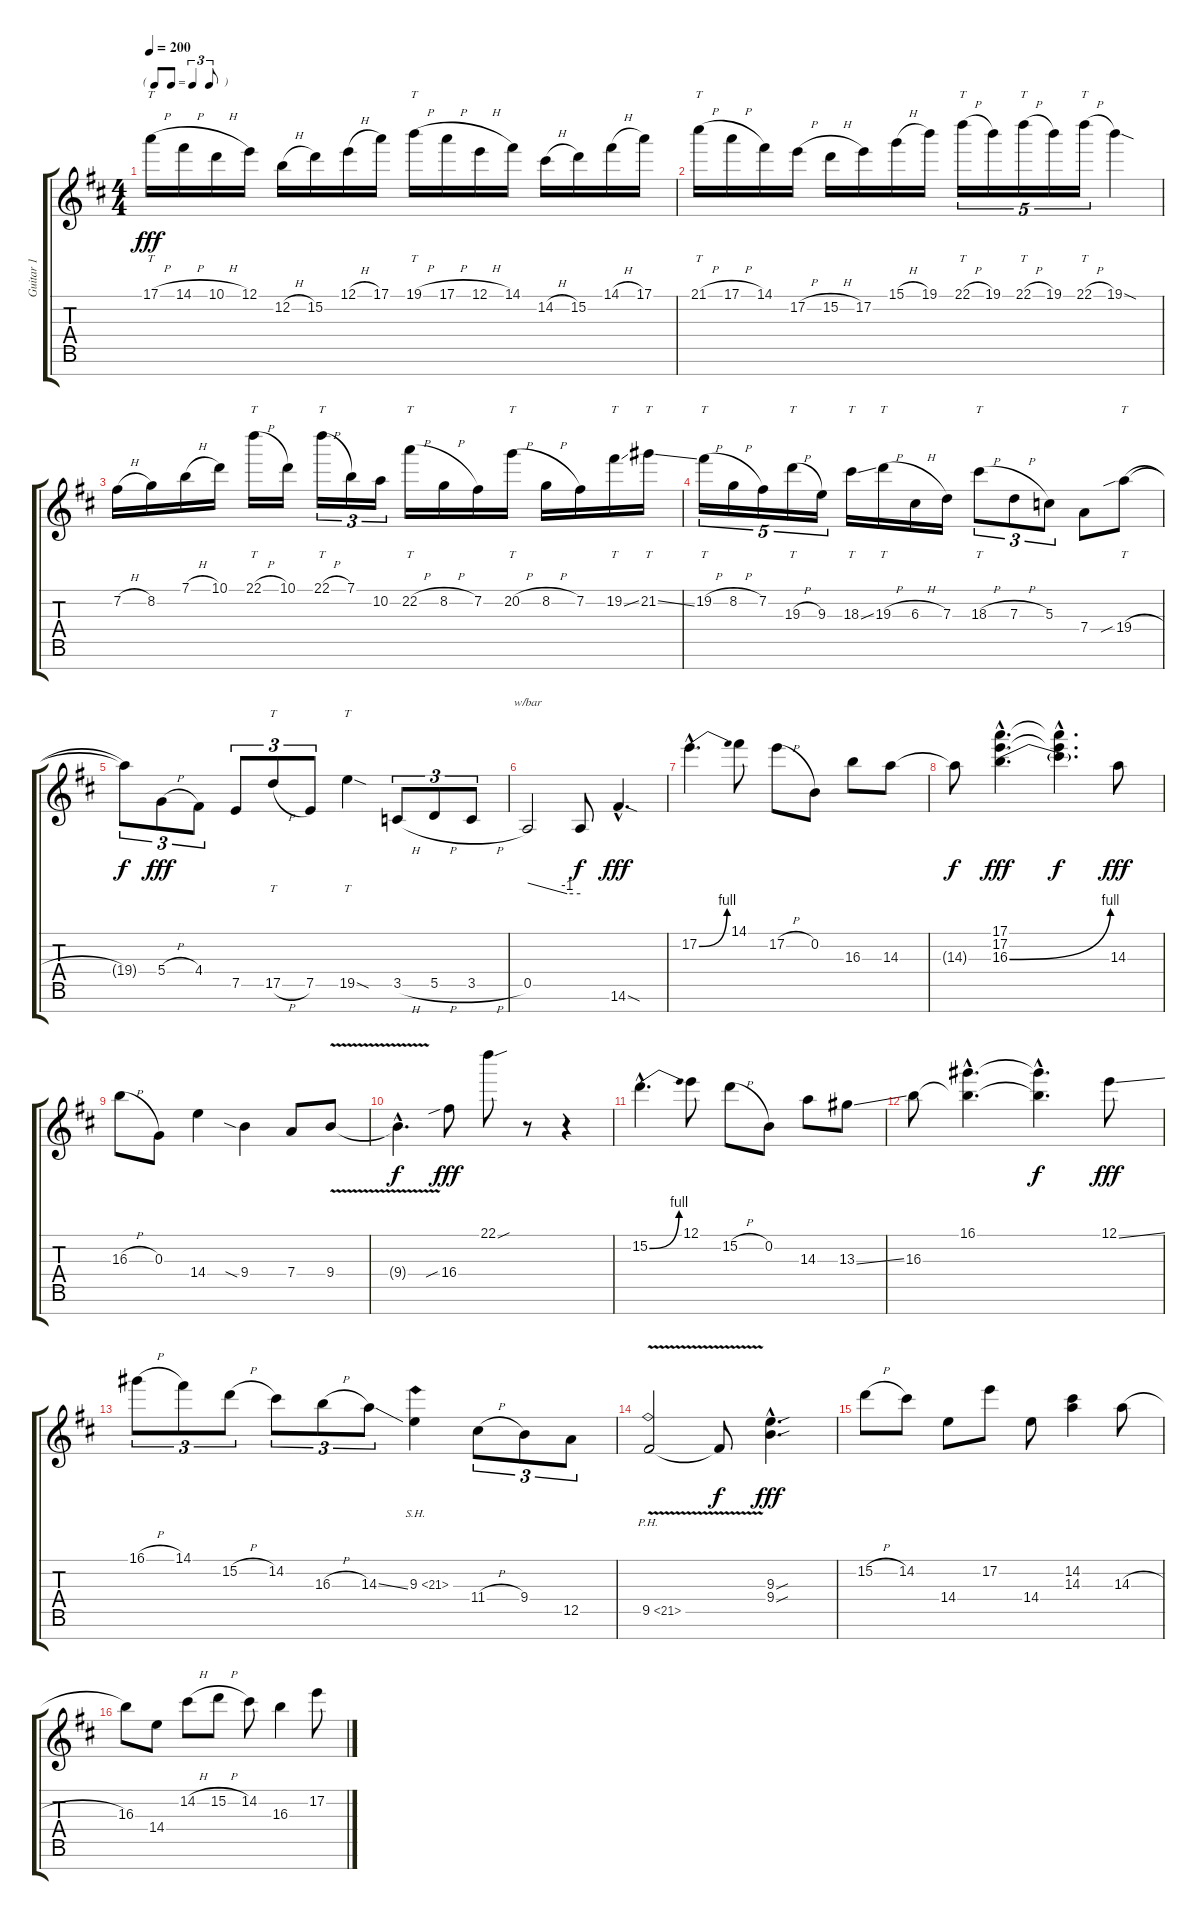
\track ("Guitar 1" "Guitar 1") {instrument distortionguitar}
\staff {score tabs}
\tuning (E4 B3 G3 D3 A2 E2 B1) {hide}
\ts (4 4)
\tf triplet8th
\tempo 200
\clef g2
\ks d
17.1{h}.16{tt dy fff} 14.1{h}.16 10.1{h}.16 12.1.16 12.2{h}.16 15.2.16 12.1{h}.16 17.1.16 19.1{h}.16{tt} 17.1{h}.16 12.1{h}.16 14.1.16 14.2{h}.16 15.2.16 14.1{h}.16 17.1.16 |
21.1{h}.16{tt} 17.1{h}.16 14.1.16 17.2{h}.16 15.2{h}.16 17.2.16 15.1{h}.16 19.1.16 22.1{h}.16{tt tu (5 4)} 19.1.16{tu (5 4)} 22.1{h}.16{tt tu (5 4)} 19.1.16{tu (5 4)} 22.1{h}.16{tt tu (5 4)} 19.1{sod}.4 |
7.2{h}.16 8.2.16 7.1{h}.16 10.1.16 22.1{h}.16{tt} 10.1.16 22.1{h}.16{tt tu (3 2)} 7.1.16{tu (3 2)} 10.2.16{tu (3 2)} 22.2{h}.16{tt} 8.2{h}.16 7.2.16 20.2{h}.16{tt} 8.2{h}.16 7.2.16 19.2{ss}.16{tt} 21.2{ss}.16{tt} |
19.2{h}.16{tt tu (5 4)} 8.2{h}.16{tu (5 4)} 7.2.16{tu (5 4)} 19.3{h}.16{tt tu (5 4)} 9.3.16{tu (5 4)} 18.3{ss}.16{tt} 19.3{h}.16{tt} 6.3{h}.16 7.3.16 18.3{h}.8{tt tu (3 2)} 7.3{h}.8{tu (3 2)} 5.3.8{tu (3 2)} 7.4.8 19.4{sib h}.8{tt} |
19.4{t}.8{tu (3 2) dy f} 5.4{h}.8{tu (3 2) dy fff} 4.4.8{tu (3 2)} 7.5.8{tu (3 2)} 17.5{h}.8{tt tu (3 2)} 7.5.8{tu (3 2)} 19.5{sod}.4{tt} 3.5{h}.8{tu (3 2)} 5.5{h}.8{tu (3 2)} 3.5{h}.8{tu (3 2)} |
0.5.2{tbe (custom default 0 0 45 -4 60 -4)} 0.5{t}.8{dy f} 14.6{sod hac}.4{d dy fff} |
17.2{be (bend 0 0 60 4) hac}.4{d} 14.1.8 17.2{h}.8 0.2.8 16.3.8 14.3.8 |
14.3{t}.8{dy f} (17.1{hac} 17.2{hac} 16.3{be (bend 0 0 60 4) hac}).4{d dy fff} (17.1{hac t} 17.2{hac t} 16.3{hac t}).4{d dy f} 14.3.8{dy fff} |
16.3{h}.8 0.3.8 14.4.4 9.4{sia}.4 7.4.8 9.4{v}.8 |
9.4{hac t}.4{d dy f} 16.4{sib}.8{dy fff} 22.1{sou}.8 r.8 r.4 |
15.2{be (bend 0 0 60 4) hac}.4{d} 12.1.8 15.2{h}.8 0.2.8 14.3.8 13.3{ss}.8 |
16.3.8 (16.1{hac} 16.3{hac t}).4{d} (16.1{hac t} 16.3{hac t}).4{d dy f} 12.1{ss}.8{dy fff} |
16.1{h}.8{tu (3 2)} 14.1.8{tu (3 2)} 15.2{h}.8{tu (3 2)} 14.2.8{tu (3 2)} 16.3{h}.8{tu (3 2)} 14.3{ss}.8{tu (3 2)} 9.3{sh 12}.4 11.4{h}.8{tu (3 2)} 9.4.8{tu (3 2)} 12.5.8{tu (3 2)} |
9.5{ph 12 v}.2 9.5{t}.8{dy f} (9.3{sou hac} 9.4{sou hac}).4{d dy fff} |
15.2{h}.8 14.2.8 14.4.8 17.2.8 14.4.8 (14.2 14.3).4 14.3{h}.8 |
16.3.8 14.4.8 14.2{h}.8 15.2{h}.8 14.2.8 16.3.4 17.2{ss}.8
